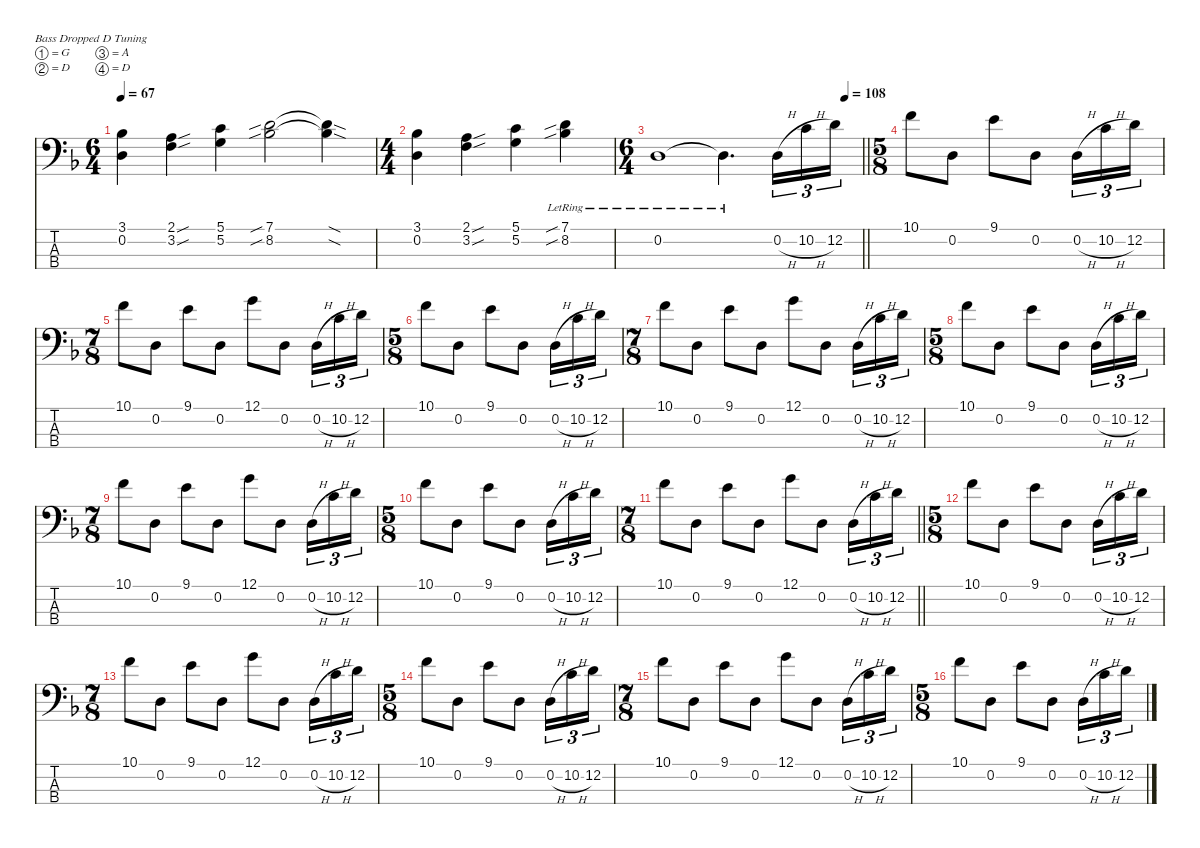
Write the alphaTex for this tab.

\defaultSystemsLayout 4
\hideDynamics
\bracketExtendMode nobrackets
\singleTrackTrackNamePolicy hidden
\multiTrackTrackNamePolicy hidden
\firstSystemTrackNameMode fullname
\firstSystemTrackNameOrientation horizontal
\otherSystemsTrackNameOrientation horizontal
\track ("Bass - hidden" "el.bs.") {instrument electricbasspick}
\staff {score tabs}
\tuning (G2 D2 A1 D1)
\ts (6 4)
\beaming (8 2 2 2 6)
\tempo 67
\clef f4
\ks dminor
(3.1{acc b} 0.2{acc forcenatural}).4{dy f instrument electricbasspick} (2.1{sou acc forcenatural} 3.2{sou acc forcenatural}).4 (5.1{acc forcenatural} 5.2{acc forcenatural}).4 (7.1{sib acc forcenatural} 8.2{sib acc b}).2 (7.1{sod t acc forcenatural} 8.2{sod t acc b}).4 |
\ts (4 4)
\beaming (8 2 2 2 2)
(3.1{acc b} 0.2{acc forcenatural}).4 (2.1{sou acc forcenatural} 3.2{sou acc forcenatural}).4 (5.1{acc forcenatural} 5.2{acc forcenatural}).4 (7.1{sib lr acc forcenatural} 8.2{sib lr acc b}).4 |
\ts (6 4)
\beaming (8 2 2 2 6)
\tempo (108 0.916567)
\barLineRight lightlight
0.2{lr acc forcenatural}.1 0.2{lr t acc forcenatural}.4{d} 0.2{h acc forcenatural}.16{tu (3 2)} 10.2{h acc forcenatural}.16{tu (3 2)} 12.2{acc forcenatural}.16{tu (3 2)} |
\ts (5 8)
\beaming (8 2 2 2 2)
10.1{acc forcenatural}.8 0.2{acc forcenatural}.8 9.1{acc forcenatural}.8 0.2{acc forcenatural}.8 0.2{h acc forcenatural}.16{tu (3 2)} 10.2{h acc forcenatural}.16{tu (3 2)} 12.2{acc forcenatural}.16{tu (3 2)} |
\ts (7 8)
\beaming (8 2 2 2 2)
10.1{acc forcenatural}.8 0.2{acc forcenatural}.8 9.1{acc forcenatural}.8 0.2{acc forcenatural}.8 12.1{acc forcenatural}.8 0.2{acc forcenatural}.8 0.2{h acc forcenatural}.16{tu (3 2)} 10.2{h acc forcenatural}.16{tu (3 2)} 12.2{acc forcenatural}.16{tu (3 2)} |
\ts (5 8)
\beaming (8 2 2 2 2)
10.1{acc forcenatural}.8 0.2{acc forcenatural}.8 9.1{acc forcenatural}.8 0.2{acc forcenatural}.8 0.2{h acc forcenatural}.16{tu (3 2)} 10.2{h acc forcenatural}.16{tu (3 2)} 12.2{acc forcenatural}.16{tu (3 2)} |
\ts (7 8)
\beaming (8 2 2 2 2)
10.1{acc forcenatural}.8 0.2{acc forcenatural}.8 9.1{acc forcenatural}.8 0.2{acc forcenatural}.8 12.1{acc forcenatural}.8 0.2{acc forcenatural}.8 0.2{h acc forcenatural}.16{tu (3 2)} 10.2{h acc forcenatural}.16{tu (3 2)} 12.2{acc forcenatural}.16{tu (3 2)} |
\ts (5 8)
\beaming (8 2 2 2 2)
10.1{acc forcenatural}.8 0.2{acc forcenatural}.8 9.1{acc forcenatural}.8 0.2{acc forcenatural}.8 0.2{h acc forcenatural}.16{tu (3 2)} 10.2{h acc forcenatural}.16{tu (3 2)} 12.2{acc forcenatural}.16{tu (3 2)} |
\ts (7 8)
\beaming (8 2 2 2 2)
10.1{acc forcenatural}.8 0.2{acc forcenatural}.8 9.1{acc forcenatural}.8 0.2{acc forcenatural}.8 12.1{acc forcenatural}.8 0.2{acc forcenatural}.8 0.2{h acc forcenatural}.16{tu (3 2)} 10.2{h acc forcenatural}.16{tu (3 2)} 12.2{acc forcenatural}.16{tu (3 2)} |
\ts (5 8)
\beaming (8 2 2 2 2)
10.1{acc forcenatural}.8 0.2{acc forcenatural}.8 9.1{acc forcenatural}.8 0.2{acc forcenatural}.8 0.2{h acc forcenatural}.16{tu (3 2)} 10.2{h acc forcenatural}.16{tu (3 2)} 12.2{acc forcenatural}.16{tu (3 2)} |
\ts (7 8)
\beaming (8 2 2 2 2)
\barLineRight lightlight
10.1{acc forcenatural}.8 0.2{acc forcenatural}.8 9.1{acc forcenatural}.8 0.2{acc forcenatural}.8 12.1{acc forcenatural}.8 0.2{acc forcenatural}.8 0.2{h acc forcenatural}.16{tu (3 2)} 10.2{h acc forcenatural}.16{tu (3 2)} 12.2{acc forcenatural}.16{tu (3 2)} |
\ts (5 8)
\beaming (8 2 2 2 2)
10.1{acc forcenatural}.8 0.2{acc forcenatural}.8 9.1{acc forcenatural}.8 0.2{acc forcenatural}.8 0.2{h acc forcenatural}.16{tu (3 2)} 10.2{h acc forcenatural}.16{tu (3 2)} 12.2{acc forcenatural}.16{tu (3 2)} |
\ts (7 8)
\beaming (8 2 2 2 2)
10.1{acc forcenatural}.8 0.2{acc forcenatural}.8 9.1{acc forcenatural}.8 0.2{acc forcenatural}.8 12.1{acc forcenatural}.8 0.2{acc forcenatural}.8 0.2{h acc forcenatural}.16{tu (3 2)} 10.2{h acc forcenatural}.16{tu (3 2)} 12.2{acc forcenatural}.16{tu (3 2)} |
\ts (5 8)
\beaming (8 2 2 2 2)
10.1{acc forcenatural}.8 0.2{acc forcenatural}.8 9.1{acc forcenatural}.8 0.2{acc forcenatural}.8 0.2{h acc forcenatural}.16{tu (3 2)} 10.2{h acc forcenatural}.16{tu (3 2)} 12.2{acc forcenatural}.16{tu (3 2)} |
\ts (7 8)
\beaming (8 2 2 2 2)
10.1{acc forcenatural}.8 0.2{acc forcenatural}.8 9.1{acc forcenatural}.8 0.2{acc forcenatural}.8 12.1{acc forcenatural}.8 0.2{acc forcenatural}.8 0.2{h acc forcenatural}.16{tu (3 2)} 10.2{h acc forcenatural}.16{tu (3 2)} 12.2{acc forcenatural}.16{tu (3 2)} |
\ts (5 8)
\beaming (8 2 2 2 2)
10.1{acc forcenatural}.8 0.2{acc forcenatural}.8 9.1{acc forcenatural}.8 0.2{acc forcenatural}.8 0.2{h acc forcenatural}.16{tu (3 2)} 10.2{h acc forcenatural}.16{tu (3 2)} 12.2{acc forcenatural}.16{tu (3 2)}
